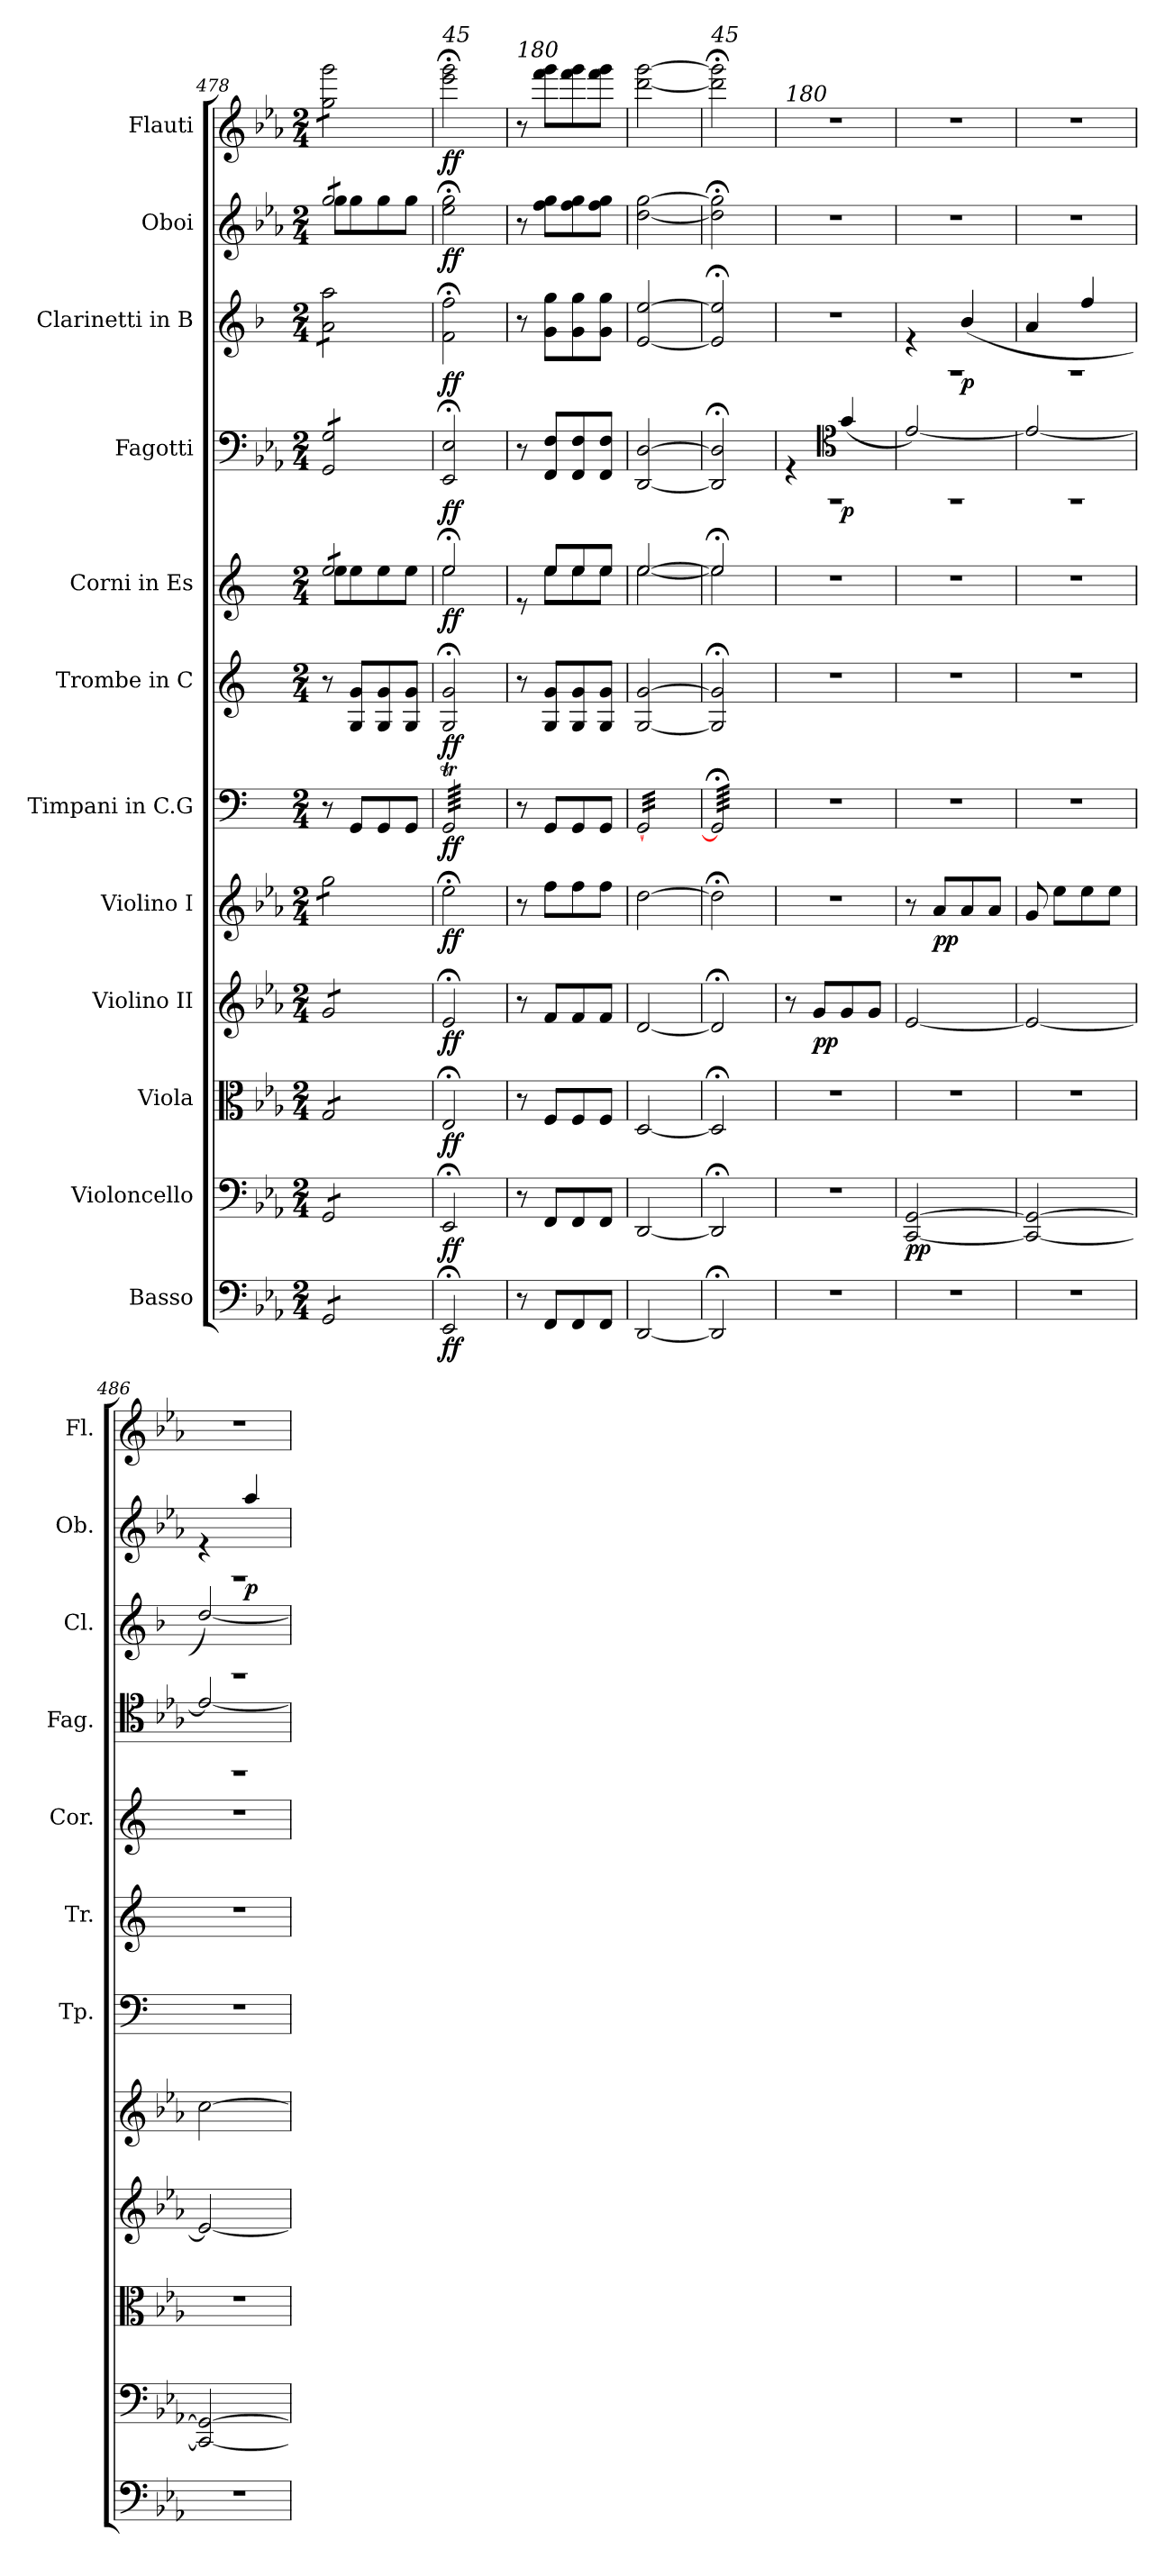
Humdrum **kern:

**kern	**dynam	**kern	**dynam	**kern	**dynam	**kern	**dynam	**kern	**dynam	**kern	**dynam	**kern	**dynam	**kern	**dynam	**kern	**dynam	**kern	**dynam	**kern	**dynam	**kern	**dynam
*part12	*part12	*part11	*part11	*part10	*part10	*part9	*part9	*part8	*part8	*part7	*part7	*part6	*part6	*part5	*part5	*part4	*part4	*part3	*part3	*part2	*part2	*part1	*part1
*staff12	*staff12	*staff11	*staff11	*staff10	*staff10	*staff9	*staff9	*staff8	*staff8	*staff7	*staff7	*staff6	*staff6	*staff5	*staff5	*staff4	*staff4	*staff3	*staff3	*staff2	*staff2	*staff1	*staff1
*I"Basso	*	*I"Violoncello	*	*I"Viola	*	*I"Violino II	*	*I"Violino I	*	*I"Timpani in C.G	*	*I"Trombe in C	*	*I"Corni in Es	*	*I"Fagotti	*	*I"Clarinetti in B	*	*I"Oboi	*	*I"Flauti	*
*	*	*	*	*	*	*	*	*	*	*I'Tp.	*	*I'Tr.	*	*I'Cor.	*	*I'Fag.	*	*I'Cl.	*	*I'Ob.	*	*I'Fl.	*
*clefF4	*	*clefF4	*	*clefC3	*	*clefG2	*	*clefG2	*	*clefF4	*	*clefG2	*	*clefG2	*	*clefF4	*	*clefG2	*	*clefG2	*	*clefG2	*
*ITrd7c12	*	*	*	*	*	*	*	*	*	*	*	*	*	*ITrd5c9	*	*	*	*ITrd1c2	*	*	*	*	*
*k[b-e-a-]	*	*k[b-e-a-]	*	*k[b-e-a-]	*	*k[b-e-a-]	*	*k[b-e-a-]	*	*k[]	*	*k[]	*	*k[b-e-a-]	*	*k[b-e-a-]	*	*k[b-e-a-]	*	*k[b-e-a-]	*	*k[b-e-a-]	*
*M2/4	*	*M2/4	*	*M2/4	*	*M2/4	*	*M2/4	*	*M2/4	*	*M2/4	*	*M2/4	*	*M2/4	*	*M2/4	*	*M2/4	*	*M2/4	*
=478	=478	=478	=478	=478	=478	=478	=478	=478	=478	=478	=478	=478	=478	=478	=478	=478	=478	=478	=478	=478	=478	=478	=478
*	*	*	*	*	*	*	*	*	*	*	*	*	*	*^	*	*	*	*	*	*^	*	*	*
*tremolo	*	*	*	*	*	*	*	*	*	*	*	*	*	*	*	*	*	*	*	*	*	*	*	*	*
*	*	*tremolo	*	*	*	*	*	*	*	*	*	*	*	*	*	*	*	*	*	*	*	*	*	*	*
*	*	*	*	*tremolo	*	*	*	*	*	*	*	*	*	*	*	*	*	*	*	*	*	*	*	*	*
*	*	*	*	*	*	*tremolo	*	*	*	*	*	*	*	*	*	*	*	*	*	*	*	*	*	*	*
*	*	*	*	*	*	*	*	*tremolo	*	*	*	*	*	*	*	*	*	*	*	*	*	*	*	*	*
*	*	*	*	*	*	*	*	*	*	*	*	*	*	*tremolo	*	*	*	*	*	*	*	*	*	*	*
*	*	*	*	*	*	*	*	*	*	*	*	*	*	*	*	*	*tremolo	*	*	*	*	*	*	*	*
*	*	*	*	*	*	*	*	*	*	*	*	*	*	*	*	*	*	*	*tremolo	*	*	*	*	*	*
*	*	*	*	*	*	*	*	*	*	*	*	*	*	*	*	*	*	*	*	*	*tremolo	*	*	*	*
*	*	*	*	*	*	*	*	*	*	*	*	*	*	*	*	*	*	*	*	*	*	*	*	*tremolo	*
8GGG/L	.	8GG/L	.	8G/L	.	8g/L	.	8gg\L	.	8r	.	8r	.	8g/L	8g\L	.	8GG/ 8G/L	.	8g\ 8gg\L	.	8gg/L	8gg\L	.	8gg\ 8ggg\L	.
8GGG/	.	8GG/	.	8G/	.	8g/	.	8gg\	.	8GG/L	.	8G/ 8g/L	.	8g/	8g\	.	8GG/ 8G/	.	8g\ 8gg\	.	8gg/	8gg\	.	8gg\ 8ggg\	.
8GGG/	.	8GG/	.	8G/	.	8g/	.	8gg\	.	8GG/	.	8G/ 8g/	.	8g/	8g\	.	8GG/ 8G/	.	8g\ 8gg\	.	8gg/	8gg\	.	8gg\ 8ggg\	.
8GGG/J	.	8GG/J	.	8G/J	.	8g/J	.	8gg\J	.	8GG/J	.	8G/ 8g/J	.	8g/J	8g\J	.	8GG/ 8G/J	.	8g\ 8gg\J	.	8gg/J	8gg\J	.	8gg\ 8ggg\J	.
*	*	*	*	*	*	*	*	*	*	*	*	*	*	*	*	*	*	*	*	*	*	*	*	*Xtremolo	*
*	*	*	*	*	*	*	*	*	*	*	*	*	*	*	*	*	*	*	*	*	*Xtremolo	*	*	*	*
*	*	*	*	*	*	*	*	*	*	*	*	*	*	*	*	*	*	*	*Xtremolo	*	*	*	*	*	*
*	*	*	*	*	*	*	*	*	*	*	*	*	*	*	*	*	*Xtremolo	*	*	*	*	*	*	*	*
*	*	*	*	*	*	*	*	*	*	*	*	*	*	*Xtremolo	*	*	*	*	*	*	*	*	*	*	*
*	*	*	*	*	*	*	*	*Xtremolo	*	*	*	*	*	*	*	*	*	*	*	*	*	*	*	*	*
*	*	*	*	*	*	*Xtremolo	*	*	*	*	*	*	*	*	*	*	*	*	*	*	*	*	*	*	*
*	*	*	*	*Xtremolo	*	*	*	*	*	*	*	*	*	*	*	*	*	*	*	*	*	*	*	*	*
*	*	*Xtremolo	*	*	*	*	*	*	*	*	*	*	*	*	*	*	*	*	*	*	*	*	*	*	*
*Xtremolo	*	*	*	*	*	*	*	*	*	*	*	*	*	*	*	*	*	*	*	*	*	*	*	*	*
*	*	*	*	*	*	*	*	*	*	*	*	*	*	*	*	*	*	*	*	*	*v	*v	*	*	*
=479	=479	=479	=479	=479	=479	=479	=479	=479	=479	=479	=479	=479	=479	=479	=479	=479	=479	=479	=479	=479	=479	=479	=479	=479
!	!	!	!	!	!	!	!	!	!	!	!	!	!	!	!	!	!	!	!	!	!	!	!LO:TX:a:i:t=45	!
!	!LO:DY:b	!	!LO:DY:b	!	!LO:DY:b	!	!LO:DY:b	!	!LO:DY:b	!	!LO:DY:b	!	!LO:DY:b	!	!	!LO:DY:b	!	!LO:DY:b	!	!LO:DY:b	!	!LO:DY:b	!	!LO:DY:b
*	*	*	*	*	*	*	*	*	*	*tremolo	*	*	*	*	*	*	*	*	*	*	*	*	*	*
2EEE-;</	ff	2EE-;</	ff	2E-;</	ff	2e-;</	ff	2ee-;<\	ff	64GGT/LLLL	ff	2G/;< 2g/;<	ff	2g;</	2g\	ff	2EE-/;< 2E-/;<	ff	2e-\;< 2ee-\;<	ff	2ee-\;< 2gg\;<	ff	2eee-\;< 2ggg\;<	ff
.	.	.	.	.	.	.	.	.	.	64GGT/	.	.	.	.	.	.	.	.	.	.	.	.	.	.
.	.	.	.	.	.	.	.	.	.	64GGT/	.	.	.	.	.	.	.	.	.	.	.	.	.	.
.	.	.	.	.	.	.	.	.	.	64GGT/	.	.	.	.	.	.	.	.	.	.	.	.	.	.
.	.	.	.	.	.	.	.	.	.	64GGT/	.	.	.	.	.	.	.	.	.	.	.	.	.	.
.	.	.	.	.	.	.	.	.	.	64GGT/	.	.	.	.	.	.	.	.	.	.	.	.	.	.
.	.	.	.	.	.	.	.	.	.	64GGT/	.	.	.	.	.	.	.	.	.	.	.	.	.	.
.	.	.	.	.	.	.	.	.	.	64GGT/	.	.	.	.	.	.	.	.	.	.	.	.	.	.
.	.	.	.	.	.	.	.	.	.	64GGT/	.	.	.	.	.	.	.	.	.	.	.	.	.	.
.	.	.	.	.	.	.	.	.	.	64GGT/	.	.	.	.	.	.	.	.	.	.	.	.	.	.
.	.	.	.	.	.	.	.	.	.	64GGT/	.	.	.	.	.	.	.	.	.	.	.	.	.	.
.	.	.	.	.	.	.	.	.	.	64GGT/	.	.	.	.	.	.	.	.	.	.	.	.	.	.
.	.	.	.	.	.	.	.	.	.	64GGT/	.	.	.	.	.	.	.	.	.	.	.	.	.	.
.	.	.	.	.	.	.	.	.	.	64GGT/	.	.	.	.	.	.	.	.	.	.	.	.	.	.
.	.	.	.	.	.	.	.	.	.	64GGT/	.	.	.	.	.	.	.	.	.	.	.	.	.	.
.	.	.	.	.	.	.	.	.	.	64GGT/	.	.	.	.	.	.	.	.	.	.	.	.	.	.
.	.	.	.	.	.	.	.	.	.	64GGT/	.	.	.	.	.	.	.	.	.	.	.	.	.	.
.	.	.	.	.	.	.	.	.	.	64GGT/	.	.	.	.	.	.	.	.	.	.	.	.	.	.
.	.	.	.	.	.	.	.	.	.	64GGT/	.	.	.	.	.	.	.	.	.	.	.	.	.	.
.	.	.	.	.	.	.	.	.	.	64GGT/	.	.	.	.	.	.	.	.	.	.	.	.	.	.
.	.	.	.	.	.	.	.	.	.	64GGT/	.	.	.	.	.	.	.	.	.	.	.	.	.	.
.	.	.	.	.	.	.	.	.	.	64GGT/	.	.	.	.	.	.	.	.	.	.	.	.	.	.
.	.	.	.	.	.	.	.	.	.	64GGT/	.	.	.	.	.	.	.	.	.	.	.	.	.	.
.	.	.	.	.	.	.	.	.	.	64GGT/	.	.	.	.	.	.	.	.	.	.	.	.	.	.
.	.	.	.	.	.	.	.	.	.	64GGT/	.	.	.	.	.	.	.	.	.	.	.	.	.	.
.	.	.	.	.	.	.	.	.	.	64GGT/	.	.	.	.	.	.	.	.	.	.	.	.	.	.
.	.	.	.	.	.	.	.	.	.	64GGT/	.	.	.	.	.	.	.	.	.	.	.	.	.	.
.	.	.	.	.	.	.	.	.	.	64GGT/	.	.	.	.	.	.	.	.	.	.	.	.	.	.
.	.	.	.	.	.	.	.	.	.	64GGT/	.	.	.	.	.	.	.	.	.	.	.	.	.	.
.	.	.	.	.	.	.	.	.	.	64GGT/	.	.	.	.	.	.	.	.	.	.	.	.	.	.
.	.	.	.	.	.	.	.	.	.	64GGT/	.	.	.	.	.	.	.	.	.	.	.	.	.	.
.	.	.	.	.	.	.	.	.	.	64GGT/JJJJ	.	.	.	.	.	.	.	.	.	.	.	.	.	.
*	*	*	*	*	*	*	*	*	*	*Xtremolo	*	*	*	*	*	*	*	*	*	*	*	*	*	*
!!LO:PB:g=z
=480	=480	=480	=480	=480	=480	=480	=480	=480	=480	=480	=480	=480	=480	=480	=480	=480	=480	=480	=480	=480	=480	=480	=480	=480
!	!	!	!	!	!	!	!	!	!	!	!	!	!	!	!	!	!	!	!	!	!	!	!LO:TX:a:i:t=180	!
8r	.	8r	.	8r	.	8r	.	8r	.	8r	.	8r	.	8re	8ryy	.	8r	.	8r	.	8r	.	8r	.
8FFF/L	.	8FF/L	.	8F/L	.	8f/L	.	8ff\L	.	8GG/L	.	8G/ 8g/L	.	8g/L	8g\L	.	8FF/ 8F/L	.	8f\ 8ff\L	.	8ff\ 8gg\L	.	8fff\ 8ggg\L	.
8FFF/	.	8FF/	.	8F/	.	8f/	.	8ff\	.	8GG/	.	8G/ 8g/	.	8g/	8g\	.	8FF/ 8F/	.	8f\ 8ff\	.	8ff\ 8gg\	.	8fff\ 8ggg\	.
8FFF/J	.	8FF/J	.	8F/J	.	8f/J	.	8ff\J	.	8GG/J	.	8G/ 8g/J	.	8g/J	8g\J	.	8FF/ 8F/J	.	8f\ 8ff\J	.	8ff\ 8gg\J	.	8fff\ 8ggg\J	.
=481	=481	=481	=481	=481	=481	=481	=481	=481	=481	=481	=481	=481	=481	=481	=481	=481	=481	=481	=481	=481	=481	=481	=481	=481
*	*	*	*	*	*	*	*	*	*	*tremolo	*	*	*	*	*	*	*	*	*	*	*	*	*	*
[2DDD/	.	[2DD/	.	[2D/	.	[2d/	.	[2dd\	.	[32GG/LLL	.	[2G/ [2g/	.	[2g/	[2g\	.	[2DD/ [2D/	.	[2d/ [2dd/	.	[2dd\ [2gg\	.	[2ddd\ [2ggg\	.
.	.	.	.	.	.	.	.	.	.	32GG/	.	.	.	.	.	.	.	.	.	.	.	.	.	.
.	.	.	.	.	.	.	.	.	.	32GG/	.	.	.	.	.	.	.	.	.	.	.	.	.	.
.	.	.	.	.	.	.	.	.	.	32GG/	.	.	.	.	.	.	.	.	.	.	.	.	.	.
.	.	.	.	.	.	.	.	.	.	32GG/	.	.	.	.	.	.	.	.	.	.	.	.	.	.
.	.	.	.	.	.	.	.	.	.	32GG/	.	.	.	.	.	.	.	.	.	.	.	.	.	.
.	.	.	.	.	.	.	.	.	.	32GG/	.	.	.	.	.	.	.	.	.	.	.	.	.	.
.	.	.	.	.	.	.	.	.	.	32GG/	.	.	.	.	.	.	.	.	.	.	.	.	.	.
.	.	.	.	.	.	.	.	.	.	32GG/	.	.	.	.	.	.	.	.	.	.	.	.	.	.
.	.	.	.	.	.	.	.	.	.	32GG/	.	.	.	.	.	.	.	.	.	.	.	.	.	.
.	.	.	.	.	.	.	.	.	.	32GG/	.	.	.	.	.	.	.	.	.	.	.	.	.	.
.	.	.	.	.	.	.	.	.	.	32GG/	.	.	.	.	.	.	.	.	.	.	.	.	.	.
.	.	.	.	.	.	.	.	.	.	32GG/	.	.	.	.	.	.	.	.	.	.	.	.	.	.
.	.	.	.	.	.	.	.	.	.	32GG/	.	.	.	.	.	.	.	.	.	.	.	.	.	.
.	.	.	.	.	.	.	.	.	.	32GG/	.	.	.	.	.	.	.	.	.	.	.	.	.	.
.	.	.	.	.	.	.	.	.	.	32GG/JJJ	.	.	.	.	.	.	.	.	.	.	.	.	.	.
=482	=482	=482	=482	=482	=482	=482	=482	=482	=482	=482	=482	=482	=482	=482	=482	=482	=482	=482	=482	=482	=482	=482	=482	=482
!	!	!	!	!	!	!	!	!	!	!	!	!	!	!	!	!	!	!	!	!	!	!	!LO:TX:a:i:t=45	!
2DDD;</]	.	2DD;</]	.	2D;</]	.	2d;</]	.	2dd;<\]	.	64GG;</]LLLL	.	2G/];< 2g/];<	.	2g;</]	2g\]	.	2DD/];< 2D/];<	.	2d/];< 2dd/];<	.	2dd\];< 2gg\];<	.	2ddd\];< 2ggg\];<	.
.	.	.	.	.	.	.	.	.	.	64GG;</	.	.	.	.	.	.	.	.	.	.	.	.	.	.
.	.	.	.	.	.	.	.	.	.	64GG;</	.	.	.	.	.	.	.	.	.	.	.	.	.	.
.	.	.	.	.	.	.	.	.	.	64GG;</	.	.	.	.	.	.	.	.	.	.	.	.	.	.
.	.	.	.	.	.	.	.	.	.	64GG;</	.	.	.	.	.	.	.	.	.	.	.	.	.	.
.	.	.	.	.	.	.	.	.	.	64GG;</	.	.	.	.	.	.	.	.	.	.	.	.	.	.
.	.	.	.	.	.	.	.	.	.	64GG;</	.	.	.	.	.	.	.	.	.	.	.	.	.	.
.	.	.	.	.	.	.	.	.	.	64GG;</	.	.	.	.	.	.	.	.	.	.	.	.	.	.
.	.	.	.	.	.	.	.	.	.	64GG;</	.	.	.	.	.	.	.	.	.	.	.	.	.	.
.	.	.	.	.	.	.	.	.	.	64GG;</	.	.	.	.	.	.	.	.	.	.	.	.	.	.
.	.	.	.	.	.	.	.	.	.	64GG;</	.	.	.	.	.	.	.	.	.	.	.	.	.	.
.	.	.	.	.	.	.	.	.	.	64GG;</	.	.	.	.	.	.	.	.	.	.	.	.	.	.
.	.	.	.	.	.	.	.	.	.	64GG;</	.	.	.	.	.	.	.	.	.	.	.	.	.	.
.	.	.	.	.	.	.	.	.	.	64GG;</	.	.	.	.	.	.	.	.	.	.	.	.	.	.
.	.	.	.	.	.	.	.	.	.	64GG;</	.	.	.	.	.	.	.	.	.	.	.	.	.	.
.	.	.	.	.	.	.	.	.	.	64GG;</	.	.	.	.	.	.	.	.	.	.	.	.	.	.
.	.	.	.	.	.	.	.	.	.	64GG;</	.	.	.	.	.	.	.	.	.	.	.	.	.	.
.	.	.	.	.	.	.	.	.	.	64GG;</	.	.	.	.	.	.	.	.	.	.	.	.	.	.
.	.	.	.	.	.	.	.	.	.	64GG;</	.	.	.	.	.	.	.	.	.	.	.	.	.	.
.	.	.	.	.	.	.	.	.	.	64GG;</	.	.	.	.	.	.	.	.	.	.	.	.	.	.
.	.	.	.	.	.	.	.	.	.	64GG;</	.	.	.	.	.	.	.	.	.	.	.	.	.	.
.	.	.	.	.	.	.	.	.	.	64GG;</	.	.	.	.	.	.	.	.	.	.	.	.	.	.
.	.	.	.	.	.	.	.	.	.	64GG;</	.	.	.	.	.	.	.	.	.	.	.	.	.	.
.	.	.	.	.	.	.	.	.	.	64GG;</	.	.	.	.	.	.	.	.	.	.	.	.	.	.
.	.	.	.	.	.	.	.	.	.	64GG;</	.	.	.	.	.	.	.	.	.	.	.	.	.	.
.	.	.	.	.	.	.	.	.	.	64GG;</	.	.	.	.	.	.	.	.	.	.	.	.	.	.
.	.	.	.	.	.	.	.	.	.	64GG;</	.	.	.	.	.	.	.	.	.	.	.	.	.	.
.	.	.	.	.	.	.	.	.	.	64GG;</	.	.	.	.	.	.	.	.	.	.	.	.	.	.
.	.	.	.	.	.	.	.	.	.	64GG;</	.	.	.	.	.	.	.	.	.	.	.	.	.	.
.	.	.	.	.	.	.	.	.	.	64GG;</	.	.	.	.	.	.	.	.	.	.	.	.	.	.
.	.	.	.	.	.	.	.	.	.	64GG;</	.	.	.	.	.	.	.	.	.	.	.	.	.	.
.	.	.	.	.	.	.	.	.	.	64GG;</JJJJ	.	.	.	.	.	.	.	.	.	.	.	.	.	.
*	*	*	*	*	*	*	*	*	*	*Xtremolo	*	*	*	*	*	*	*	*	*	*	*	*	*	*
=483	=483	=483	=483	=483	=483	=483	=483	=483	=483	=483	=483	=483	=483	=483	=483	=483	=483	=483	=483	=483	=483	=483	=483	=483
*	*	*	*	*	*	*	*	*	*	*	*	*	*	*	*	*	*^	*	*	*	*	*	*	*
!	!	!	!	!	!	!	!	!	!	!	!	!	!	!	!	!	!	!	!	!	!	!	!	!LO:TX:a:i:t=180	!
*	*	*	*	*	*	*	*	*	*	*	*	*	*	*v	*v	*	*	*	*	*	*	*	*	*	*
2r	.	2r	.	2r	.	8r	.	2r	.	2r	.	2r	.	2r	.	2rAAA	4r	.	2r	.	2r	.	2r	.
!	!	!	!	!	!	!	!LO:DY:b	!	!	!	!	!	!	!	!	!	!	!	!	!	!	!	!	!
.	.	.	.	.	.	8g/L	pp	.	.	.	.	.	.	.	.	.	.	.	.	.	.	.	.	.
*	*	*	*	*	*	*	*	*	*	*	*	*	*	*	*	*clefC4	*	*	*	*	*	*	*	*
!	!	!	!	!	!	!	!	!	!	!	!	!	!	!	!	!	!	!LO:DY:b	!	!	!	!	!	!
.	.	.	.	.	.	8g/	.	.	.	.	.	.	.	.	.	.	(4g/	p	.	.	.	.	.	.
.	.	.	.	.	.	8g/J	.	.	.	.	.	.	.	.	.	.	.	.	.	.	.	.	.	.
=484	=484	=484	=484	=484	=484	=484	=484	=484	=484	=484	=484	=484	=484	=484	=484	=484	=484	=484	=484	=484	=484	=484	=484	=484
*	*	*	*	*	*	*	*	*	*	*	*	*	*	*	*	*	*	*	*^	*	*	*	*	*
!	!	!	!LO:DY:b	!	!	!	!	!	!	!	!	!	!	!	!	!	!	!	!	!	!	!	!	!	!
2r	.	[2CC/ [2GG/	pp	2r	.	[2e-/	.	8r	.	2r	.	2r	.	2r	.	2rEE	[2e-/)	.	2rF	4r	.	2r	.	2r	.
!	!	!	!	!	!	!	!	!	!LO:DY:b	!	!	!	!	!	!	!	!	!	!	!	!	!	!	!	!
.	.	.	.	.	.	.	.	8a-/L	pp	.	.	.	.	.	.	.	.	.	.	.	.	.	.	.	.
!	!	!	!	!	!	!	!	!	!	!	!	!	!	!	!	!	!	!	!	!	!LO:DY:b	!	!	!	!
.	.	.	.	.	.	.	.	8a-/	.	.	.	.	.	.	.	.	.	.	.	(4a-/	p	.	.	.	.
.	.	.	.	.	.	.	.	8a-/J	.	.	.	.	.	.	.	.	.	.	.	.	.	.	.	.	.
=485	=485	=485	=485	=485	=485	=485	=485	=485	=485	=485	=485	=485	=485	=485	=485	=485	=485	=485	=485	=485	=485	=485	=485	=485	=485
2r	.	2CC/_ 2GG/_	.	2r	.	2e-/_	.	8g/	.	2r	.	2r	.	2r	.	2rEE	2e-/_	.	2rF	4g/	.	2r	.	2r	.
.	.	.	.	.	.	.	.	8ee-\L	.	.	.	.	.	.	.	.	.	.	.	.	.	.	.	.	.
.	.	.	.	.	.	.	.	8ee-\	.	.	.	.	.	.	.	.	.	.	.	4ee-/	.	.	.	.	.
.	.	.	.	.	.	.	.	8ee-\J	.	.	.	.	.	.	.	.	.	.	.	.	.	.	.	.	.
=486	=486	=486	=486	=486	=486	=486	=486	=486	=486	=486	=486	=486	=486	=486	=486	=486	=486	=486	=486	=486	=486	=486	=486	=486	=486
*	*	*	*	*	*	*	*	*	*	*	*	*	*	*	*	*	*	*	*	*	*	*^	*	*	*
2r	.	2CC/_ 2GG/_	.	2r	.	2e-/_	.	[2cc\	.	2r	.	2r	.	2r	.	2rEE	2e-/_	.	2rF	[2cc/)	.	2rF	4r	.	2r	.
!	!	!	!	!	!	!	!	!	!	!	!	!	!	!	!	!	!	!	!	!	!	!	!	!LO:DY:b	!	!
.	.	.	.	.	.	.	.	.	.	.	.	.	.	.	.	.	.	.	.	.	.	.	4aa-/	p	.	.
*	*	*	*	*	*	*	*	*	*	*	*	*	*	*	*	*v	*v	*	*	*	*	*v	*v	*	*	*
*	*	*	*	*	*	*	*	*	*	*	*	*	*	*	*	*	*	*v	*v	*	*	*	*	*
=	=	=	=	=	=	=	=	=	=	=	=	=	=	=	=	=	=	=	=	=	=	=	=
*-	*-	*-	*-	*-	*-	*-	*-	*-	*-	*-	*-	*-	*-	*-	*-	*-	*-	*-	*-	*-	*-	*-	*-
